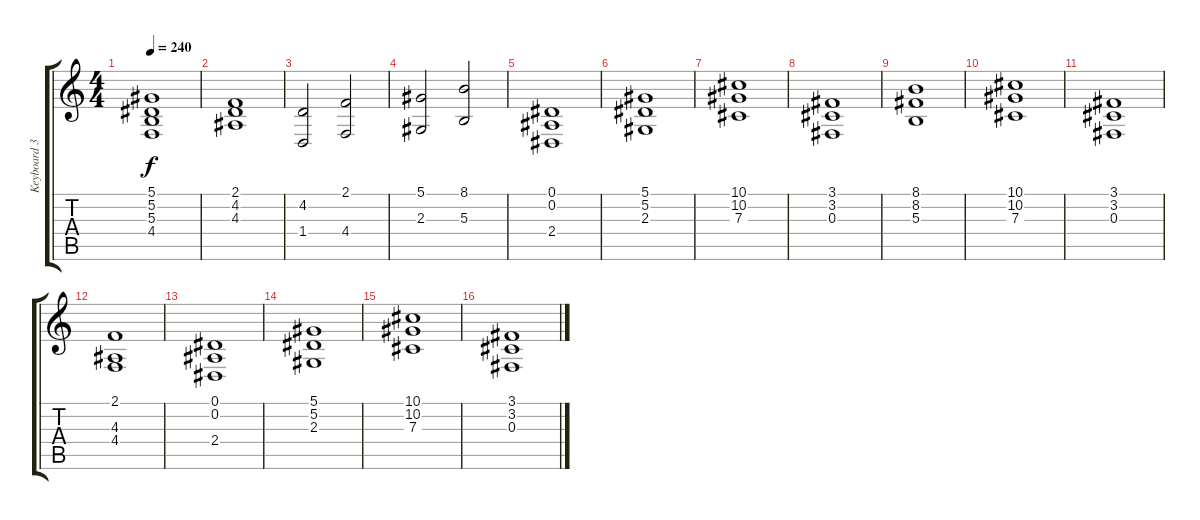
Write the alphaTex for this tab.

\track ("Keyboard 3" "Keyboard 3") {instrument stringensemble1}
\staff {score tabs}
\tuning (Eb4 Bb3 Gb3 Db3 Ab2 Eb2) {hide}
\ts (4 4)
\tempo 240
\clef g2
\ks c
(5.1 5.2 5.3 4.4).1{dy f} |
(2.1 4.2 4.3).1 |
(4.2 1.4).2 (2.1 4.4).2 |
(5.1 2.3).2 (8.1 5.3).2 |
(0.1 0.2 2.4).1 |
(5.1 5.2 2.3).1 |
(10.1 10.2 7.3).1 |
(3.1 3.2 0.3).1 |
(8.1 8.2 5.3).1 |
(10.1 10.2 7.3).1 |
(3.1 3.2 0.3).1 |
(2.1 4.3 4.4).1 |
(0.1 0.2 2.4).1 |
(5.1 5.2 2.3).1 |
(10.1 10.2 7.3).1 |
(3.1 3.2 0.3).1
